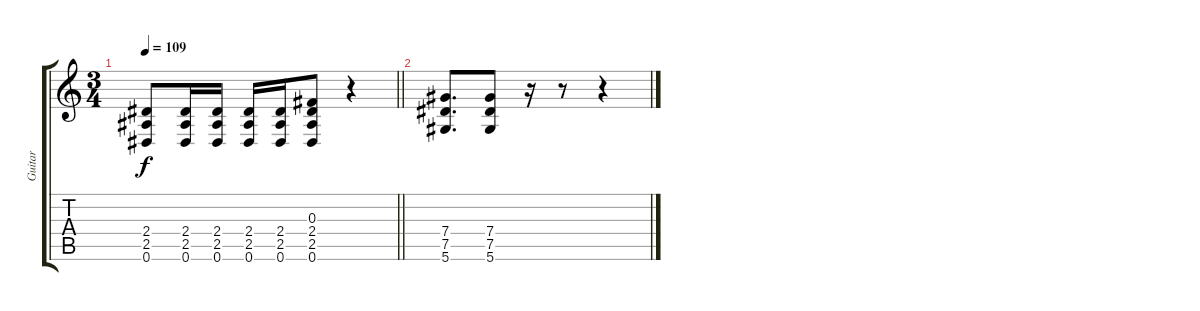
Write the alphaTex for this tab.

\track ("Guitar" "Guitar") {instrument distortionguitar}
\staff {score tabs}
\tuning (Eb4 Bb3 Gb3 Db3 Ab2 Eb2) {hide}
\ts (3 4)
\tempo 109
\clef g2
\barLineRight lightlight
\ks c
(2.4 2.5 0.6).8{dy f} (2.4 2.5 0.6).16 (2.4 2.5 0.6).16 (2.4 2.5 0.6).16 (2.4 2.5 0.6).16 (0.3 2.4 2.5 0.6).8 r.4 |
(7.4 7.5 5.6).8{d} (7.4 7.5 5.6).8 r.16 r.8 r.4
